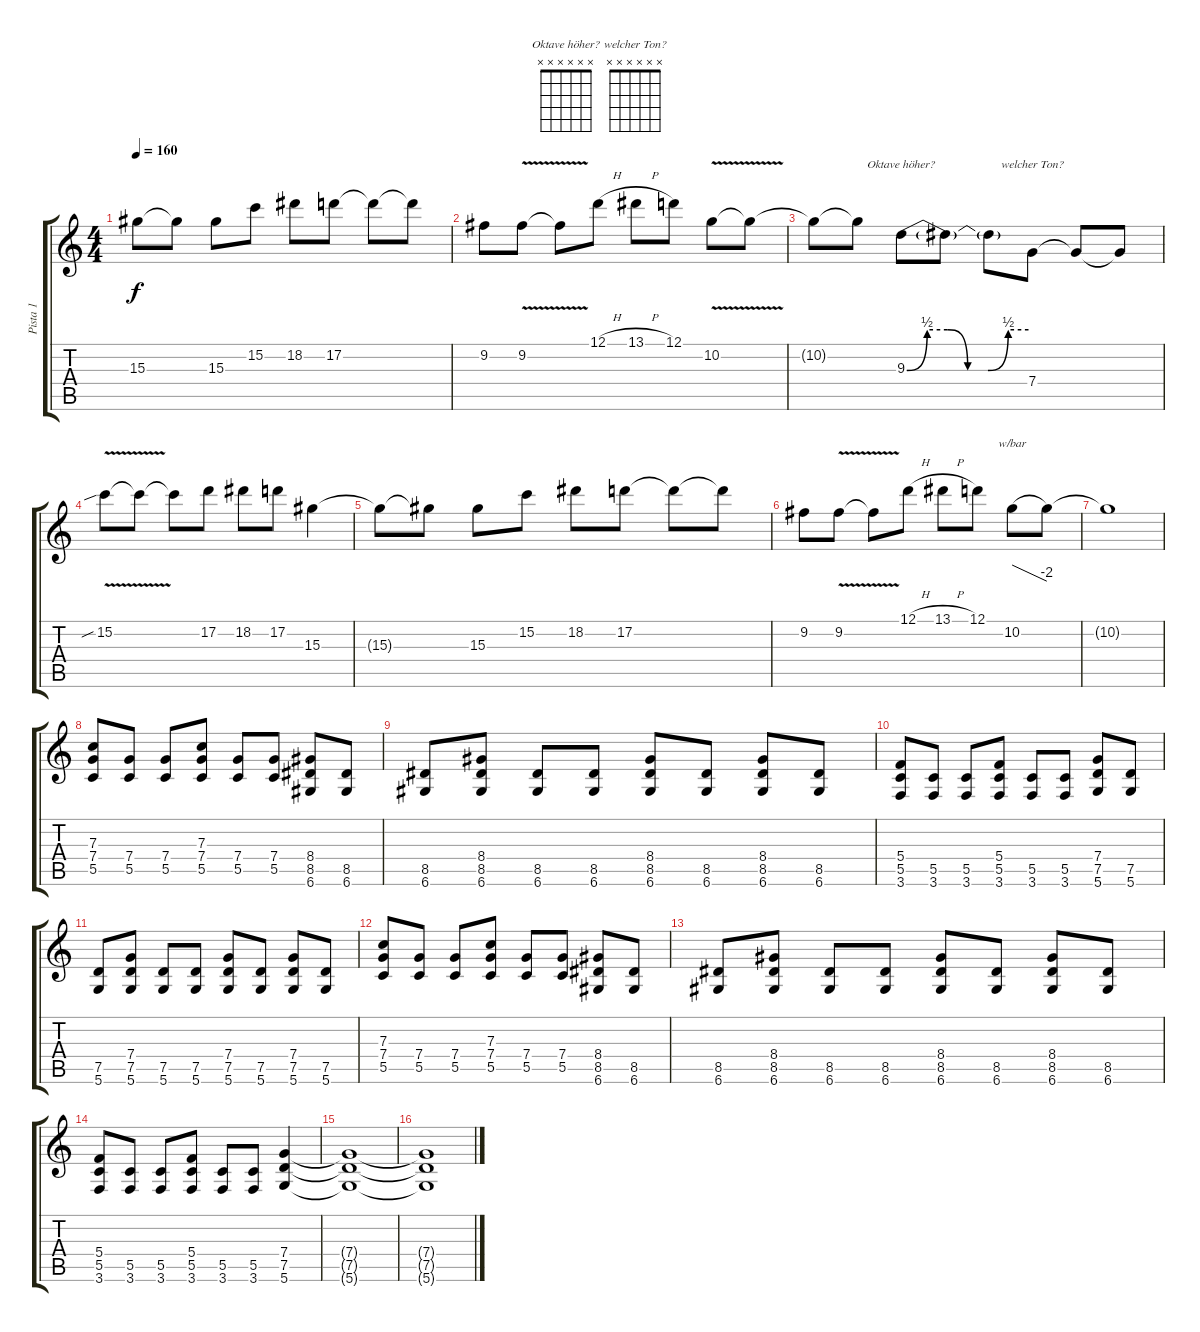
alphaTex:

\track ("Pista 1" "Pista 1") {instrument distortionguitar}
\staff {score tabs}
\tuning (D4 A3 F3 C3 G2 D2) {hide}
\chord ("Oktave höher?" x x x x x x)
\chord ("welcher Ton?" x x x x x x)
\ts (4 4)
\tempo 160
\clef g2
\ks c
15.3{t}.8{dy f} 15.3{t}.8 15.3.8 15.2.8 18.2.8 17.2.8 17.2{t}.8 17.2{t}.8 |
9.2.8 9.2{v}.8 9.2{t}.8 12.1{h}.8 13.1{h}.8 12.1.8 10.2{v}.8 10.2{t}.8 |
10.2{t}.8 10.2{t}.8 9.3{be (custom 0 0 10 2 20 2 30 0 40 0 50 2 60 2)}.8{ch "Oktave höher?"} 9.3{t}.8 9.3{t}.8 7.4.8{ch "welcher Ton?"} 7.4{t}.8 7.4{t}.8 |
15.2{v sib}.8 15.2{t}.8 15.2{t}.8 17.2.8 18.2.8 17.2.8 15.3.4 |
15.3{t}.8 15.3{t}.8 15.3.8 15.2.8 18.2.8 17.2.8 17.2{t}.8 17.2{t}.8 |
9.2.8 9.2{v}.8 9.2{t}.8 12.1{h}.8 13.1{h}.8 12.1.8 10.2.8{tbe (dive default 0 0 60 -8)} 10.2{t}.8 |
10.2{t}.1 |
(7.3 7.4 5.5).8 (7.4 5.5).8 (7.4 5.5).8 (7.3 7.4 5.5).8 (7.4 5.5).8 (7.4 5.5).8 (8.4 8.5 6.6).8 (8.5 6.6).8 |
(8.5 6.6).8 (8.4 8.5 6.6).8 (8.5 6.6).8 (8.5 6.6).8 (8.4 8.5 6.6).8 (8.5 6.6).8 (8.4 8.5 6.6).8 (8.5 6.6).8 |
(5.4 5.5 3.6).8 (5.5 3.6).8 (5.5 3.6).8 (5.4 5.5 3.6).8 (5.5 3.6).8 (5.5 3.6).8 (7.4 7.5 5.6).8 (7.5 5.6).8 |
(7.5 5.6).8 (7.4 7.5 5.6).8 (7.5 5.6).8 (7.5 5.6).8 (7.4 7.5 5.6).8 (7.5 5.6).8 (7.4 7.5 5.6).8 (7.5 5.6).8 |
(7.3 7.4 5.5).8 (7.4 5.5).8 (7.4 5.5).8 (7.3 7.4 5.5).8 (7.4 5.5).8 (7.4 5.5).8 (8.4 8.5 6.6).8 (8.5 6.6).8 |
(8.5 6.6).8 (8.4 8.5 6.6).8 (8.5 6.6).8 (8.5 6.6).8 (8.4 8.5 6.6).8 (8.5 6.6).8 (8.4 8.5 6.6).8 (8.5 6.6).8 |
(5.4 5.5 3.6).8 (5.5 3.6).8 (5.5 3.6).8 (5.4 5.5 3.6).8 (5.5 3.6).8 (5.5 3.6).8 (7.4 7.5 5.6).4 |
(7.4{t} 7.5{t} 5.6{t}).1 |
(7.4{t} 7.5{t} 5.6{t}).1
